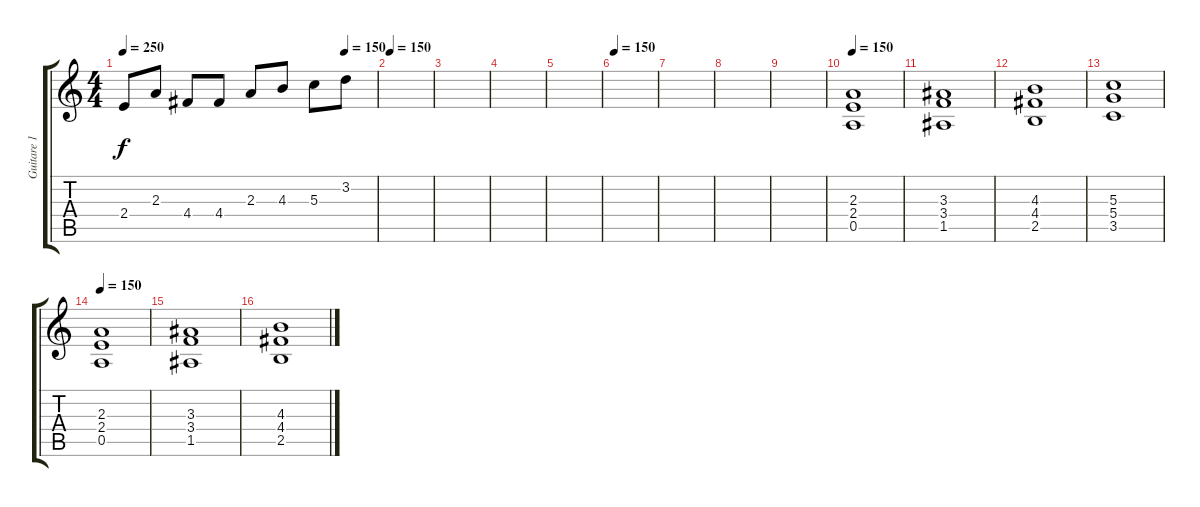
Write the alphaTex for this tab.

\track ("Guitare 1" "Guitare 1") {instrument distortionguitar}
\staff {score tabs}
\tuning (E4 B3 G3 D3 A2 E2) {hide}
\ts (4 4)
\tempo 250
\tempo (150 0.875)
\clef g2
\ks c
2.4.8{dy f} 2.3.8 4.4.8 4.4.8 2.3.8 4.3.8 5.3.8 3.2.8 |
\tempo 150
|
|
|
|
\tempo 150
|
|
|
|
\tempo 150
(2.3 2.4 0.5).1 |
(3.3 3.4 1.5).1 |
(4.3 4.4 2.5).1 |
(5.3 5.4 3.5).1 |
\tempo 150
(2.3 2.4 0.5).1 |
(3.3 3.4 1.5).1 |
(4.3 4.4 2.5).1
